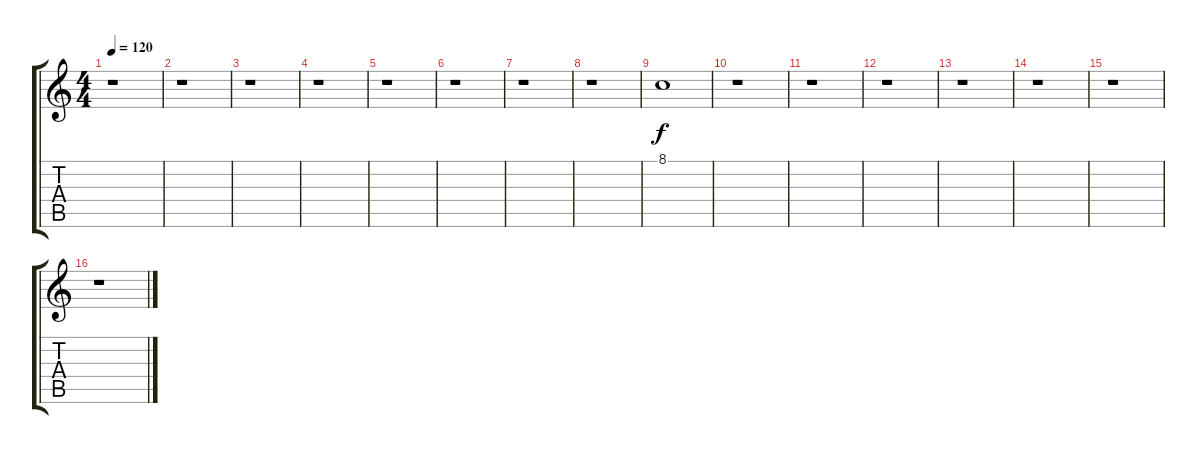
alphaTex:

\track "" {instrument acousticgrandpiano}
\staff {score tabs}
\tuning (E4 B3 G3 D3 A2 E2) {hide}
\ts (4 4)
\tempo 120
\clef g2
\ks c
r.1{dy f} |
r.1 |
r.1 |
r.1 |
r.1 |
r.1 |
r.1 |
r.1 |
8.1.1 |
r.1 |
r.1 |
r.1 |
r.1 |
r.1 |
r.1 |
r.1
